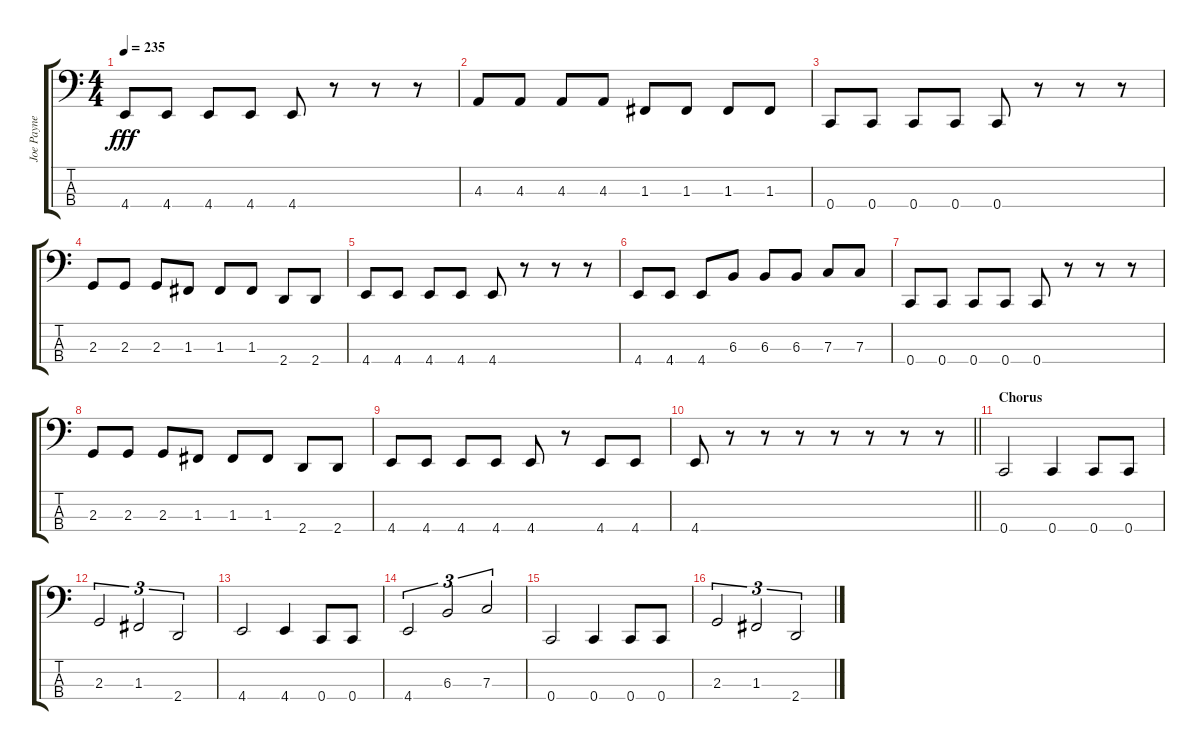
\track ("Joe Payne" "Joe Payne") {instrument electricbassfinger}
\staff {score tabs}
\tuning (Eb2 Bb1 F1 C1) {hide}
\ts (4 4)
\tempo 235
\clef f4
\ks c
4.4.8{dy fff} 4.4.8 4.4.8 4.4.8 4.4.8 r.8 r.8 r.8 |
4.3.8 4.3.8 4.3.8 4.3.8 1.3.8 1.3.8 1.3.8 1.3.8 |
0.4.8 0.4.8 0.4.8 0.4.8 0.4.8 r.8 r.8 r.8 |
2.3.8 2.3.8 2.3.8 1.3.8 1.3.8 1.3.8 2.4.8 2.4.8 |
4.4.8 4.4.8 4.4.8 4.4.8 4.4.8 r.8 r.8 r.8 |
4.4.8 4.4.8 4.4.8 6.3.8 6.3.8 6.3.8 7.3.8 7.3.8 |
0.4.8 0.4.8 0.4.8 0.4.8 0.4.8 r.8 r.8 r.8 |
2.3.8 2.3.8 2.3.8 1.3.8 1.3.8 1.3.8 2.4.8 2.4.8 |
4.4.8 4.4.8 4.4.8 4.4.8 4.4.8 r.8 4.4.8 4.4.8 |
\barLineRight lightlight
4.4.8 r.8 r.8 r.8 r.8 r.8 r.8 r.8 |
\section ("" "Chorus")
0.4.2 0.4.4 0.4.8 0.4.8 |
2.3.2{tu (3 2)} 1.3.2{tu (3 2)} 2.4.2{tu (3 2)} |
4.4.2 4.4.4 0.4.8 0.4.8 |
4.4.2{tu (3 2)} 6.3.2{tu (3 2)} 7.3.2{tu (3 2)} |
0.4.2 0.4.4 0.4.8 0.4.8 |
2.3.2{tu (3 2)} 1.3.2{tu (3 2)} 2.4.2{tu (3 2)}
